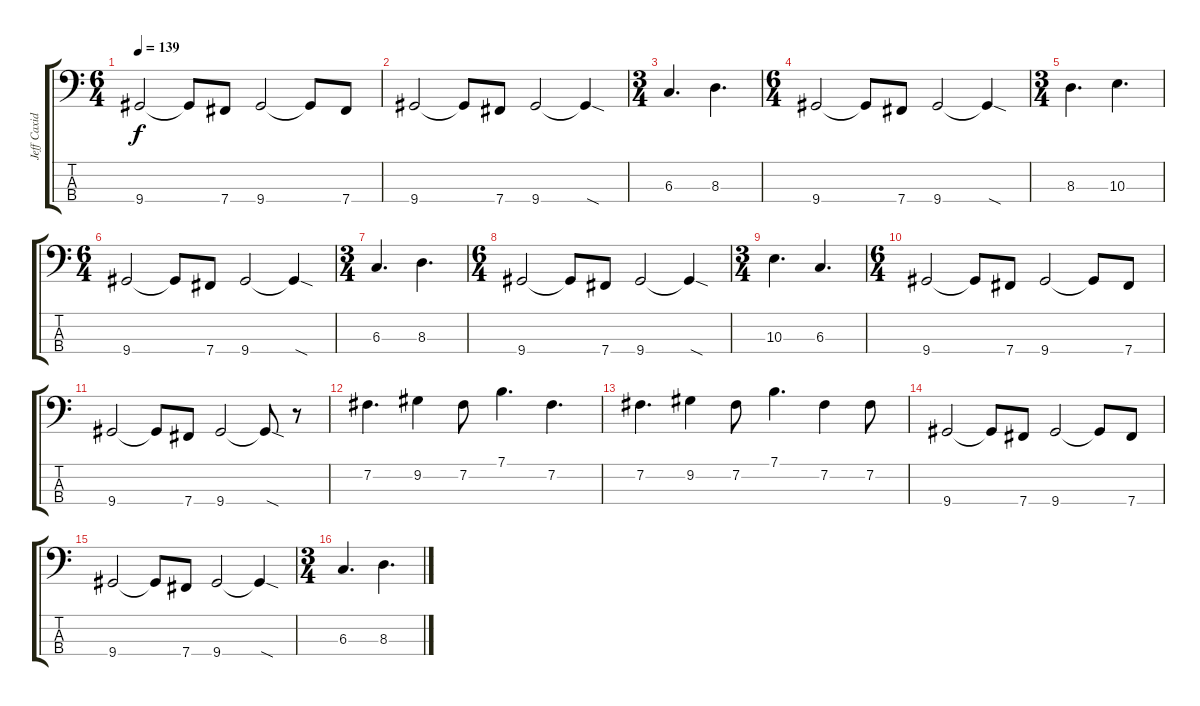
\track ("Jeff Caxide" "Jeff Caxid") {instrument electricbassfinger}
\staff {score tabs}
\tuning (E2 B1 Gb1 B0) {hide}
\ts (6 4)
\tempo 139
\clef f4
\ks c
9.4.2{dy f} 9.4{t}.8 7.4.8 9.4.2 9.4{t}.8 7.4.8 |
9.4.2 9.4{t}.8 7.4.8 9.4.2 9.4{sod t}.4 |
\ts (3 4)
6.3.4{d} 8.3.4{d} |
\ts (6 4)
9.4.2 9.4{t}.8 7.4.8 9.4.2 9.4{sod t}.4 |
\ts (3 4)
8.3.4{d} 10.3.4{d} |
\ts (6 4)
9.4.2 9.4{t}.8 7.4.8 9.4.2 9.4{sod t}.4 |
\ts (3 4)
6.3.4{d} 8.3.4{d} |
\ts (6 4)
9.4.2 9.4{t}.8 7.4.8 9.4.2 9.4{sod t}.4 |
\ts (3 4)
10.3.4{d} 6.3.4{d} |
\ts (6 4)
9.4.2 9.4{t}.8 7.4.8 9.4.2 9.4{t}.8 7.4.8 |
9.4.2 9.4{t}.8 7.4.8 9.4.2 9.4{sod t}.8 r.8 |
7.2.4{d} 9.2.4 7.2.8 7.1.4{d} 7.2.4{d} |
7.2.4{d} 9.2.4 7.2.8 7.1.4{d} 7.2.4 7.2.8 |
9.4.2 9.4{t}.8 7.4.8 9.4.2 9.4{t}.8 7.4.8 |
9.4.2 9.4{t}.8 7.4.8 9.4.2 9.4{sod t}.4 |
\ts (3 4)
6.3.4{d} 8.3.4{d}
